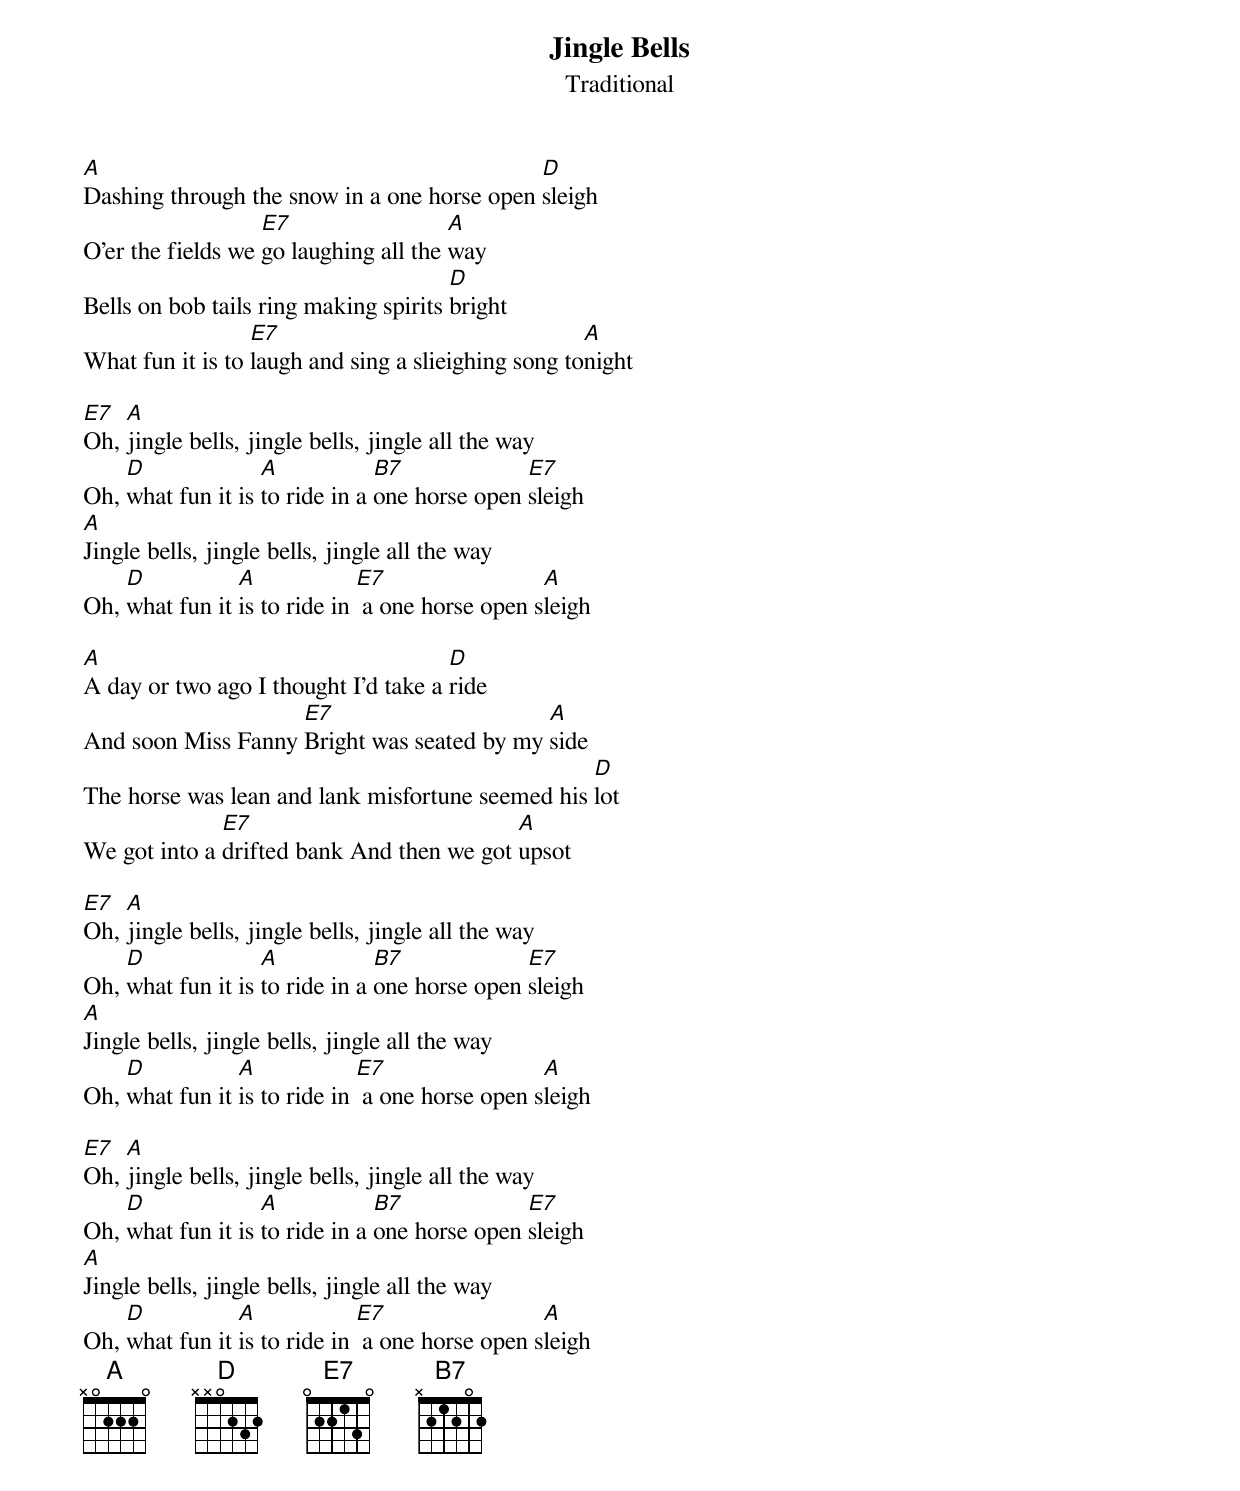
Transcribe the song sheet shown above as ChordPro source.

{title:Jingle Bells}
{subtitle:Traditional}
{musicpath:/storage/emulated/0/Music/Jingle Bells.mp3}
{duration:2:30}
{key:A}

[A]Dashing through the snow in a one horse open [D]sleigh
O'er the fields we [E7]go laughing all the [A]way
Bells on bob tails ring making spirits [D]bright
What fun it is to [E7]laugh and sing a slieighing song to[A]night

[E7]Oh, [A]jingle bells, jingle bells, jingle all the way
Oh, [D]what fun it is [A]to ride in a [B7]one horse open [E7]sleigh
[A]Jingle bells, jingle bells, jingle all the way
Oh, [D]what fun it [A]is to ride in [E7] a one horse open s[A]leigh

[A]A day or two ago I thought I'd take a [D]ride
And soon Miss Fanny [E7]Bright was seated by my [A]side
The horse was lean and lank misfortune seemed his [D]lot
We got into a [E7]drifted bank And then we got [A]upsot

[E7]Oh, [A]jingle bells, jingle bells, jingle all the way
Oh, [D]what fun it is [A]to ride in a [B7]one horse open [E7]sleigh
[A]Jingle bells, jingle bells, jingle all the way
Oh, [D]what fun it [A]is to ride in [E7] a one horse open s[A]leigh

[E7]Oh, [A]jingle bells, jingle bells, jingle all the way
Oh, [D]what fun it is [A]to ride in a [B7]one horse open [E7]sleigh
[A]Jingle bells, jingle bells, jingle all the way
Oh, [D]what fun it [A]is to ride in [E7] a one horse open s[A]leigh
